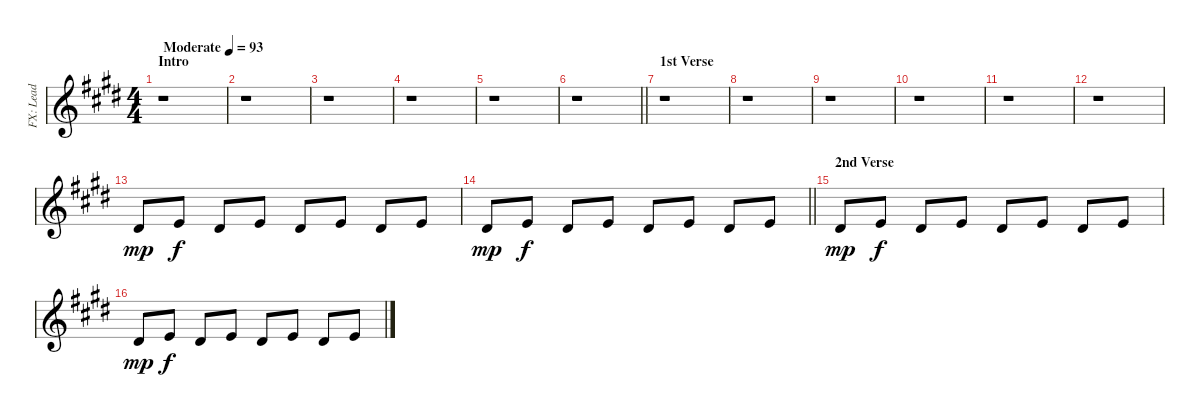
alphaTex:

\track ("FX: Lead" "FX: Lead") {instrument fx3crystal}
\staff {score}
\tuning (E4 B3 G3 D3 A2 E2) {hide}
\ts (4 4)
\section ("" "Intro")
\tempo (93 "Moderate")
\clef g2
\ks c#minor
r.1{dy mp instrument fx3crystal} |
r.1 |
r.1 |
r.1 |
r.1 |
\barLineRight lightlight
r.1 |
\section ("" "1st Verse")
r.1 |
r.1 |
r.1 |
r.1 |
r.1 |
r.1 |
4.2.8 5.2.8{dy f} 4.2.8 5.2.8 4.2.8 5.2.8 4.2.8 5.2.8 |
\barLineRight lightlight
4.2.8{dy mp} 5.2.8{dy f} 4.2.8 5.2.8 4.2.8 5.2.8 4.2.8 5.2.8 |
\section ("" "2nd Verse")
4.2.8{dy mp} 5.2.8{dy f} 4.2.8 5.2.8 4.2.8 5.2.8 4.2.8 5.2.8 |
4.2.8{dy mp} 5.2.8{dy f} 4.2.8 5.2.8 4.2.8 5.2.8 4.2.8 5.2.8
